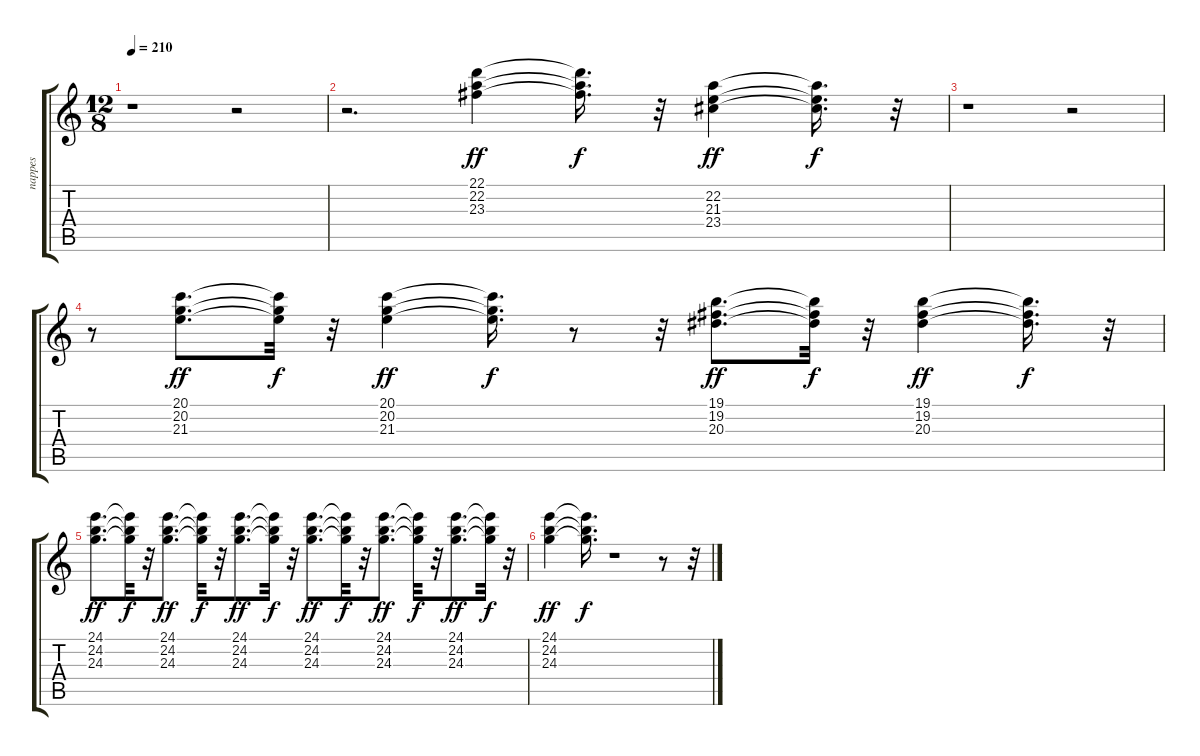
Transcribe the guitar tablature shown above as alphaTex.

\track ("nappes" "nappes") {instrument synthstrings1}
\staff {score tabs}
\tuning (E4 B3 G3 D3 A2 E2) {hide}
\ts (12 8)
\tempo 210
\clef g2
\ks c
r.1{dy f} r.2 |
r.2{d} (22.1 22.2 23.3).4{dy ff} (22.1{t} 22.2{t} 23.3{t}).16{d dy f} r.32 (22.2 21.3 23.4).4{dy ff} (22.2{t} 21.3{t} 23.4{t}).16{d dy f} r.32 |
r.1 r.2 |
r.8 (20.1 20.2 21.3).8{d dy ff} (20.1{t} 20.2{t} 21.3{t}).32{dy f} r.32 (20.1 20.2 21.3).4{dy ff} (20.1{t} 20.2{t} 21.3{t}).16{d dy f} r.8 r.32 (19.1 19.2 20.3).8{d dy ff} (19.1{t} 19.2{t} 20.3{t}).32{dy f} r.32 (19.1 19.2 20.3).4{dy ff} (19.1{t} 19.2{t} 20.3{t}).16{d dy f} r.32 |
(24.1 24.2 24.3).8{d dy ff} (24.1{t} 24.2{t} 24.3{t}).32{dy f} r.32 (24.1 24.2 24.3).8{d dy ff} (24.1{t} 24.2{t} 24.3{t}).32{dy f} r.32 (24.1 24.2 24.3).8{d dy ff} (24.1{t} 24.2{t} 24.3{t}).32{dy f} r.32 (24.1 24.2 24.3).8{d dy ff} (24.1{t} 24.2{t} 24.3{t}).32{dy f} r.32 (24.1 24.2 24.3).8{d dy ff} (24.1{t} 24.2{t} 24.3{t}).32{dy f} r.32 (24.1 24.2 24.3).8{d dy ff} (24.1{t} 24.2{t} 24.3{t}).32{dy f} r.32 |
(24.1 24.2 24.3).4{dy ff} (24.1{t} 24.2{t} 24.3{t}).16{d dy f} r.1 r.8 r.32
